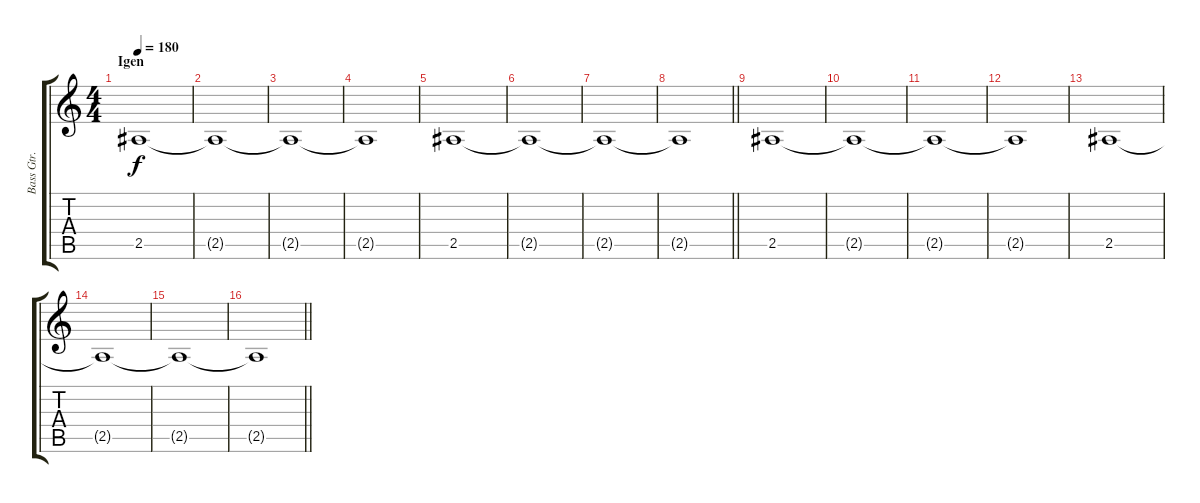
\track ("Bass Gtr." "Bass Gtr.") {instrument electricbassfinger}
\staff {score tabs}
\tuning (Eb4 Bb3 Gb3 Db3 Ab2 Eb2) {hide}
\ts (4 4)
\section ("" "Igen")
\tempo 180
\clef g2
\ks c
2.5.1{dy f} |
2.5{t}.1 |
2.5{t}.1 |
2.5{t}.1 |
2.5.1 |
2.5{t}.1 |
2.5{t}.1 |
\barLineRight lightlight
2.5{t}.1 |
2.5.1 |
2.5{t}.1 |
2.5{t}.1 |
2.5{t}.1 |
2.5.1 |
2.5{t}.1 |
2.5{t}.1 |
\barLineRight lightlight
2.5{t}.1
